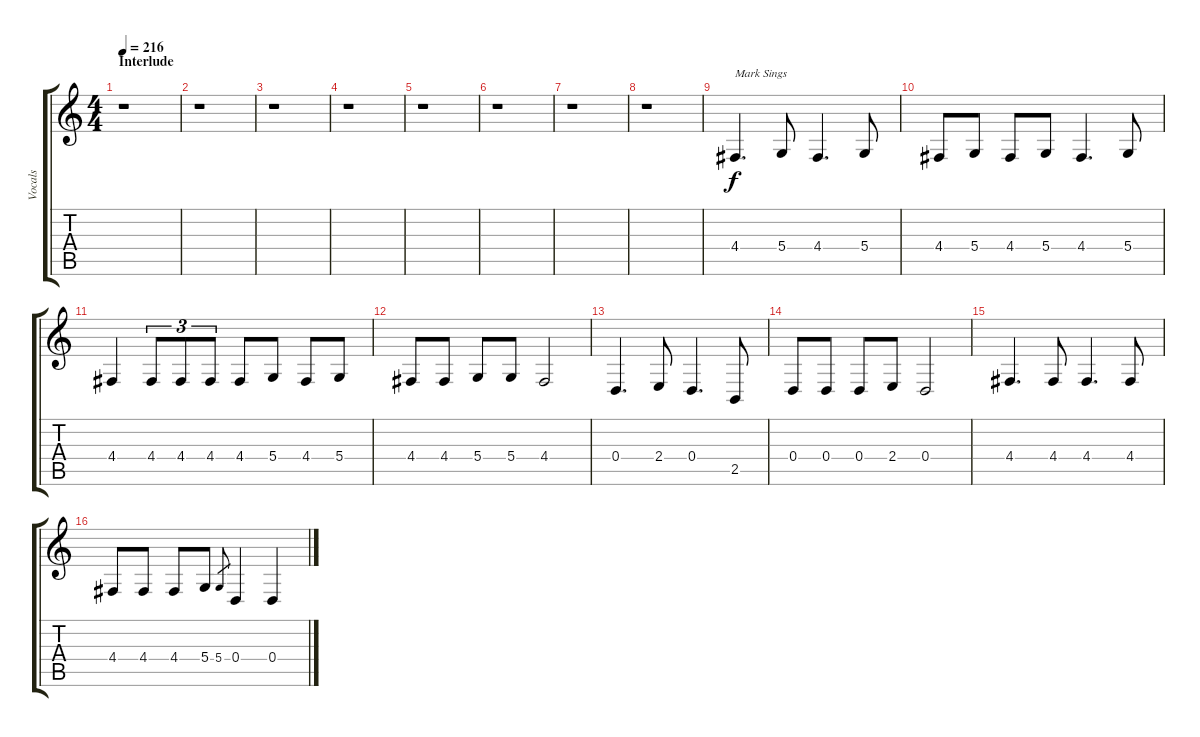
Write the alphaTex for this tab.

\track ("Vocals" "Vocals") {instrument altosax}
\staff {score tabs}
\tuning (E4 B3 G3 D3 A2 E2) {hide}
\ts (4 4)
\section ("" "Interlude")
\tempo 216
\clef g2
\ks c
r.1{dy f} |
r.1 |
r.1 |
r.1 |
r.1 |
r.1 |
r.1 |
r.1 |
4.4.4{d txt "Mark Sings" instrument tenorsax} 5.4.8 4.4.4{d} 5.4.8 |
4.4.8 5.4.8 4.4.8 5.4.8 4.4.4{d} 5.4.8 |
4.4.4 4.4.8{tu (3 2)} 4.4.8{tu (3 2)} 4.4.8{tu (3 2)} 4.4.8 5.4.8 4.4.8 5.4.8 |
4.4.8 4.4.8 5.4.8 5.4.8 4.4.2 |
0.4.4{d} 2.4.8 0.4.4{d} 2.5.8 |
0.4.8 0.4.8 0.4.8 2.4.8 0.4.2 |
4.4.4{d} 4.4.8 4.4.4{d} 4.4.8 |
4.4.8 4.4.8 4.4.8 5.4.8 5.4.8{gr} 0.4.4 0.4.4
